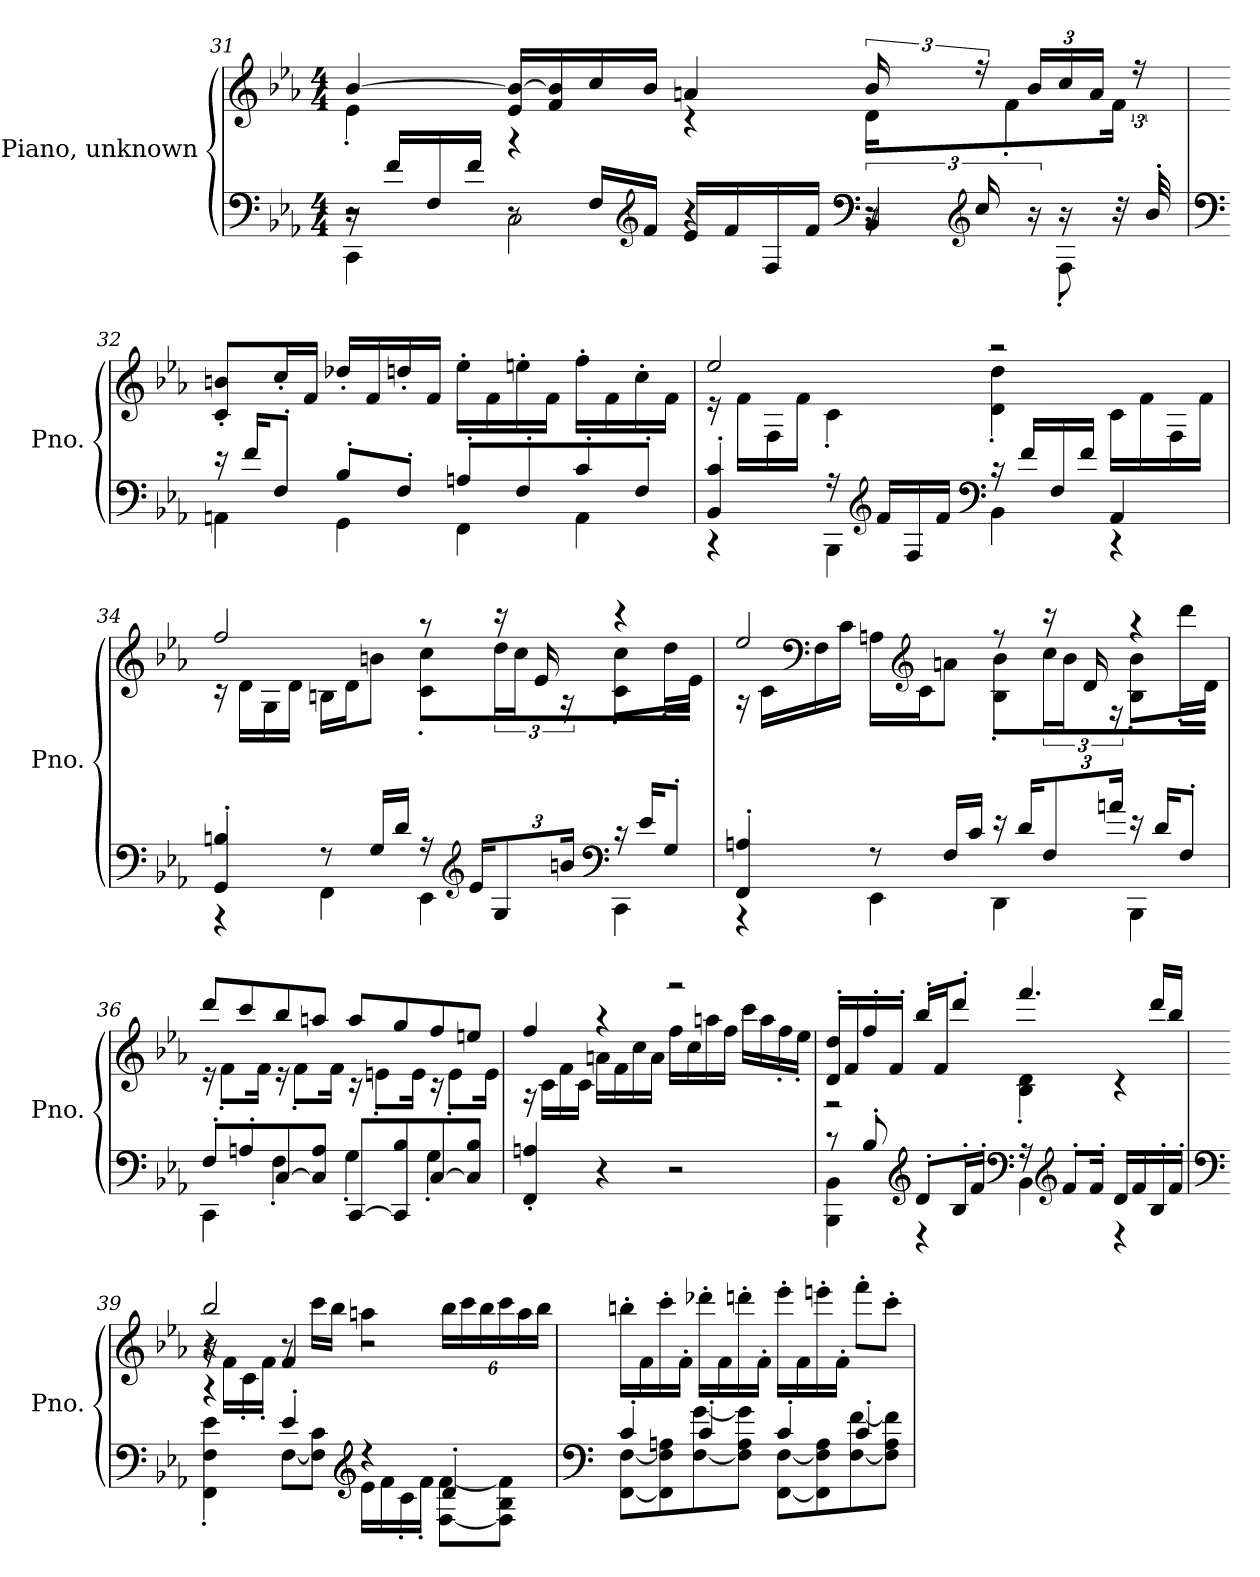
**kern	**kern
*part1	*part1
*staff2	*staff1
*I"Piano, unknown	*
*I'Pno.	*
!!LO:PB:g=z
*clefF4	*clefG2
*k[b-e-a-]	*k[b-e-a-]
*M4/4	*M4/4
=31	=31
*^	*^
*	*^	*	*
16r	4CC\	2r	[4b-/	4e-'\
16f/LL	.	.	.	.
16F/	.	.	.	.
16f/JJ	.	.	.	.
8r	2C\	.	16e-/ 16b-/_LL	4r
.	.	.	16f/ 16b-/]	.
16F/LL	.	.	16cc/	.
*clefG2	*	*	*	*
16f/JJ	.	.	16b-/JJ	.
16e-/LL	.	4r	4an/	4r
16f/	.	.	.	.
16F/	.	.	.	.
16f/JJ	.	.	.	.
*clefF4	*	*	*	*
24r	8r	4BB-/	24b-/	16d\KL
*clefG2	*	*	*	*
24cc/	.	.	24r	.
.	.	.	.	8f'\
24r	.	.	24b-/LL	.
16r	8F'\	.	24cc/	.
.	.	.	24a/JJ	.
32r	.	.	.	16f\Jk
.	.	.	24r	.
32b-'/	.	.	.	.
*v	*v	*v	*	*
*	*v	*v
!!LO:LB:g=z
=32	=32
*clefF4	*
*^	*
16r	4AAn\	8c/' 8bn/'L
16f/KL	.	.
8F'/J	.	16cc'/L
.	.	16f/JJ
8B-'/L	4GG\	16dd-X'/LL
.	.	16f/
8F'/J	.	16ddn'/
.	.	16f/JJ
8An'/L	4FF\	16ee-'\LL
.	.	16f\
8F'/	.	16een'\
.	.	16f\JJ
8c'/	4AA\	16ff'\LL
.	.	16f\
8F'/J	.	16cc'\
.	.	16f\JJ
=33	=33	=33
*	*	*^
4BB-/' 4c/'	4r	2ee-/	16r
.	.	.	16f\LL
.	.	.	16F\
.	.	.	16f\JJ
16r	4BBB-\	.	4c'\
*clefG2	*	*	*
16f/LL	.	.	.
16F/	.	.	.
16f/JJ	.	.	.
*clefF4	*	*	*
16r	4BB-\	2r	4d\' 4dd\'
16f/LL	.	.	.
16F/	.	.	.
16f/JJ	.	.	.
4AA-/	4r	.	16c\LL
.	.	.	16f\
.	.	.	16F\
.	.	.	16f\JJ
!!LO:LB:g=z	!!
=34	=34	=34	=34
4GG/' 4Bn/'	4r	2ff/	16r
.	.	.	16d\LL
.	.	.	16G\
.	.	.	16d\JJ
8r	4FF\	.	16Bn\LL
.	.	.	16d\J
16G/LL	.	.	8bn\J
16d/JJ	.	.	.
16r	4EE-\	8r	8c\' 8cc\'L
*clefG2	*	*	*
16e-/KL	.	.	.
*Xbrackettup	*	*	*
12G/	.	16r	24dd\L
.	.	.	24cc\JJ
.	.	16e-/	.
24bn/Jk	.	.	24r
*clefF4	*	*	*
16r	4CC\	4r	8c\' 8cc\'L
16e-/KL	.	.	.
8G'/J	.	.	16dd'\L
.	.	.	16e-\JJ
!!LO:LB:g=z	!!
=35	=35	=35	=35
4FF/' 4An/'	4r	2ee-/	16r
.	.	.	16c\LL
*	*	*clefF4	*
.	.	.	16F\
.	.	.	16c\JJ
8r	4EE-\	.	16An\LL
*	*	*clefG2	*
.	.	.	16c\J
16F/LL	.	.	8an\J
16c/JJ	.	.	.
16r	4DD\	8r	8B-\' 8b-\'L
16d/KL	.	.	.
12F/	.	16r	24cc\L
.	.	.	24b-\JJ
.	.	16d/	.
24an/Jk	.	.	24r
16r	4BBB-\	4r	8B-\' 8b-\'L
16d/KL	.	.	.
8F'/J	.	.	16ddd'\L
.	.	.	16d\JJ
=36	=36	=36	=36
8F'/L	4CC\	8ddd/L	16r
.	.	.	8f'\L
8An'/	.	8ccc/	.
.	.	.	16f\Jk
[8C/	4F'\	8bb-/	16r
.	.	.	8f'\L
8C/] 8A/J	.	8aan/J	.
.	.	.	16f\Jk
[8CC/L	4G'\	8aa/L	16r
.	.	.	8en'\L
8CC/] 8B-/	.	8gg/	.
.	.	.	16e\Jk
[8C/	4G'\	8ff/	16r
.	.	.	8e'\L
8C/] 8B-/J	.	8een/J	.
.	.	.	16e\Jk
*v	*v	*	*
!!LO:LB:g=z	!!
=37	=37	=37
4FF/' 4An/'	4ff/	16r
.	.	16c\LL
.	.	16f\
.	.	16c\JJ
4r	4r	16an\LL
.	.	16f\
.	.	16cc\
.	.	16a\JJ
2r	2r	16ff\LL
.	.	16cc\
.	.	16aan\
.	.	16ff\JJ
.	.	16ccc\LL
.	.	16aa\
.	.	16ff'\
.	.	16ee-'\JJ
=38	=38	=38
*^	*	*
8r	4BBB-\ 4BB-\	16d/' 16dd/'LL	2r
.	.	16f/	.
8B-'/	.	16ff'/	.
.	.	16f'/JJ	.
*clefG2	*	*	*
8d'/L	4r	16bb-'/LL	.
.	.	16f/J	.
16B-'/L	.	8ddd'/J	.
16f'/JJ	.	.	.
*clefF4	*	*	*
16r	4BB-\	4.fff/	4B-\' 4d\'
*clefG2	*	*	*
8f'/L	.	.	.
16f'/Jk	.	.	.
16d/LL	4r	.	4r
16f/	.	.	.
16B-'/	.	16ddd/LL	.
16f'/JJ	.	16bb-/JJ	.
*	*	*v	*v
!!LO:LB:g=z
=39	=39	=39
*clefF4	*	*
*	*	*^
*	*	*	*^
4r	4FF\' 4F\' 4e-\'	2bb-/	16r	4r
.	.	.	16f\LL	.
.	.	.	16c'\	.
.	.	.	16f'\JJ	.
4e-'/	[8F\L	.	8r	4f/
.	8F\] 8c\J	.	16ccc\LL	.
.	.	.	16bb-\JJ	.
*clefG2	*	*	*	*
4r	16e-\LL	2r	4aan\	2r
.	16f\	.	.	.
.	16c'\	.	.	.
.	16f'\JJ	.	.	.
*	*	*	*Xbrackettup	*
4d'/	[8F\ [8f\L	.	24bb-\LL	.
.	.	.	24ccc\	.
.	.	.	24bb-\	.
.	8F\] 8B-\ 8f\]J	.	24ccc\	.
.	.	.	24aa\	.
.	.	.	24bb-\JJ	.
*	*	*v	*v	*v
=40	=40	=40
*clefF4	*	*
4c'/	[8FF\ [8F\L	16bbn'\LL
.	.	16f\
.	8FF\] 8F\] 8An\	16ccc'\
.	.	16f'\JJ
4c'/	[8F\ [8g\	16ddd-X'\LL
.	.	16f\
.	8F\] 8A\ 8g\]J	16dddn'\
.	.	16f'\JJ
4c'/	[8FF\ [8F\L	16eee-'\LL
.	.	16f\
.	8FF\] 8F\] 8A\	16eeen'\
.	.	16f'\JJ
4c'/	[8F\ [8f\	8fff'\L
.	8F\] 8A\ 8f\]J	8ccc'\J
*v	*v	*
=	=
*-	*-
